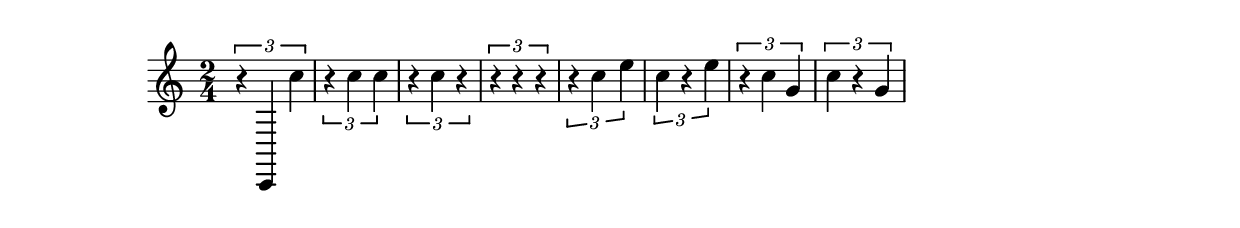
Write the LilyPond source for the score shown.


\version "2.7.13"
\header {

  texidoc = "Tuplets may contain rests. "

}


\context Voice  \relative c'' {
  \time 2/4
  \times 2/3 { r c,,, c''' }
  \times 2/3 { r c c  }
  \times 2/3 { r c r }
  \times 2/3 { r r r }
  \times 2/3 { r c e }
  \times 2/3 { c r e }
  \times 2/3 { r c g }
  \times 2/3 { c r g }
}



